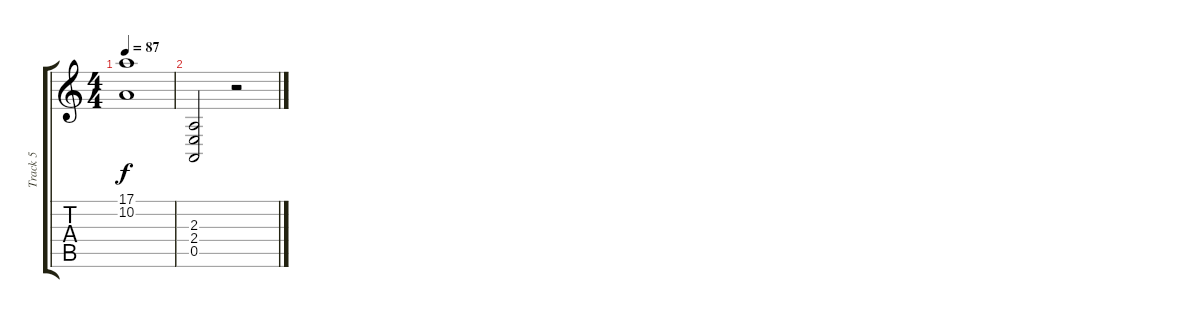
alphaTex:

\track ("Track 5" "Track 5") {instrument violin}
\staff {score tabs}
\tuning (E4 B3 G3 D3 A2 E2) {hide}
\ts (4 4)
\tempo 87
\clef g2
\ks c
(17.1 10.2).1{dy f} |
(2.3 2.4 0.5).2 r.2
